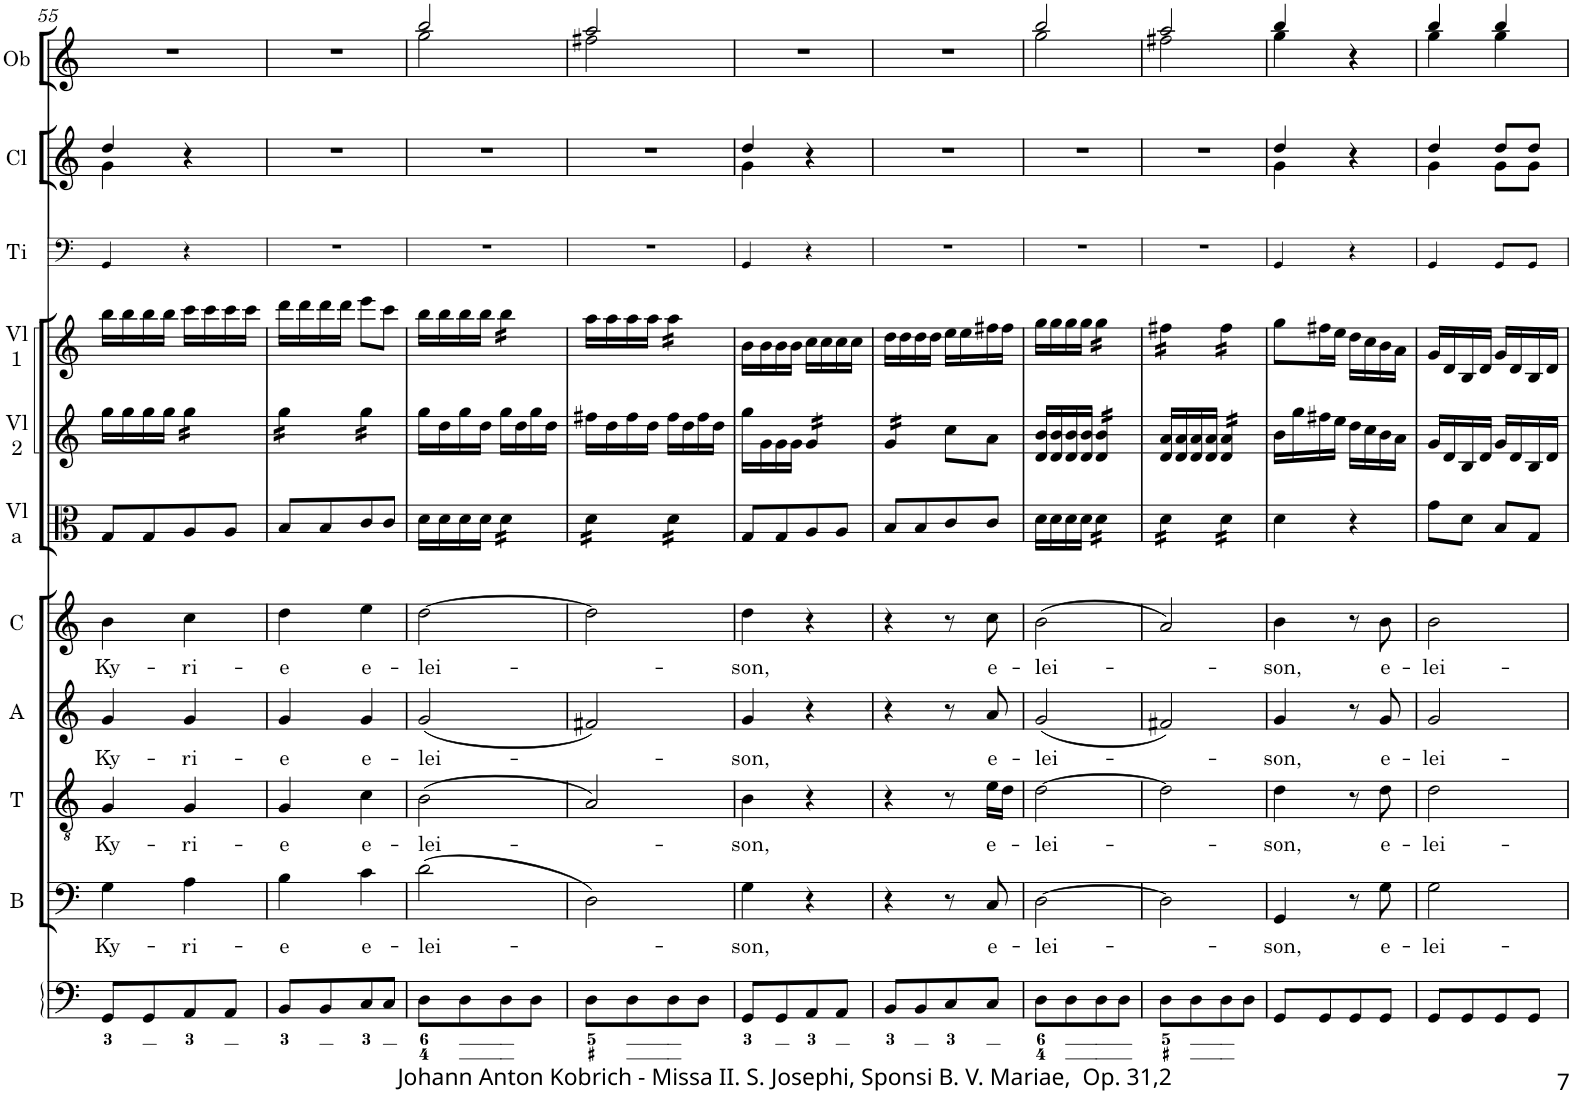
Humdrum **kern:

**kern	**kern	**text	**kern	**text	**kern	**text	**kern	**text	**kern	**kern	**kern	**kern	**kern	**kern
*part11	*part10	*part10	*part9	*part9	*part8	*part8	*part7	*part7	*part6	*part5	*part4	*part3	*part2	*part1
*staff11	*staff10	*staff10	*staff9	*staff9	*staff8	*staff8	*staff7	*staff7	*staff6	*staff5	*staff4	*staff3	*staff2	*staff1
*I"Violoncello &amp; Organo	*I"Basso	*	*I"Tenore	*	*I"Alto	*	*I"Canto	*	*I"Viola	*I"Violino 2	*I"Violino 1	*I"Timpano	*I"Corni / Clarini	*I"Oboi
*	*I'B	*	*I'T	*	*I'A	*	*I'C	*	*I'Vl a	*I'Vl 2	*I'Vl 1	*I'Ti	*I'Cl	*I'Ob
!!LO:PB:g=z
*clefF4	*clefF4	*	*clefGv2	*	*clefG2	*	*clefG2	*	*clefC3	*clefG2	*clefG2	*clefF4	*clefG2	*clefG2
*	*	*	*	*	*	*	*	*	*	*	*	*	*Trd1c2	*
*k[]	*k[]	*	*k[]	*	*k[]	*	*k[]	*	*k[]	*k[]	*k[]	*k[]	*k[]	*k[]
*M2/4	*M2/4	*	*M2/4	*	*M2/4	*	*M2/4	*	*M2/4	*M2/4	*M2/4	*M2/4	*M2/4	*M2/4
=55	=55	=55	=55	=55	=55	=55	=55	=55	=55	=55	=55	=55	=55	=55
!	!	!LO:LY:b	!	!LO:LY:b	!	!LO:LY:b	!	!LO:LY:b	!	!	!	!	!	!
*	*	*	*	*	*	*	*	*	*	*	*	*	*^	*^
8GG/L	4G\	Ky-	4G/	Ky-	4g/	Ky-	4b\	Ky-	8G/L	16gg\LL	16bb\LL	4GG/	4dd/	4g\	2r	2r
.	.	.	.	.	.	.	.	.	.	16gg\	16bb\	.	.	.	.	.
8GG/	.	.	.	.	.	.	.	.	8G/	16gg\	16bb\	.	.	.	.	.
.	.	.	.	.	.	.	.	.	.	16gg\JJ	16bb\JJ	.	.	.	.	.
!	!	!LO:LY:b	!	!LO:LY:b	!	!LO:LY:b	!	!LO:LY:b	!	!	!	!	!	!	!	!
*	*	*	*	*	*	*	*	*	*	*tremolo	*	*	*	*	*	*
8AA/	4A\	-ri-	4G/	-ri-	4g/	-ri-	4cc\	-ri-	8A/	16gg\LL	16ccc\LL	4r	4r	4r	.	.
.	.	.	.	.	.	.	.	.	.	16gg\	16ccc\	.	.	.	.	.
8AA/J	.	.	.	.	.	.	.	.	8A/J	16gg\	16ccc\	.	.	.	.	.
.	.	.	.	.	.	.	.	.	.	16gg\JJ	16ccc\JJ	.	.	.	.	.
=56	=56	=56	=56	=56	=56	=56	=56	=56	=56	=56	=56	=56	=56	=56	=56	=56
!	!	!LO:LY:b	!	!LO:LY:b	!	!LO:LY:b	!	!LO:LY:b	!	!	!	!	!	!	!	!
8BB/L	4B\	-e	4G/	-e	4g/	-e	4dd\	-e	8B/L	16gg\LL	16ddd\LL	2r	2r	2r	2r	2r
.	.	.	.	.	.	.	.	.	.	16gg\	16ddd\	.	.	.	.	.
8BB/	.	.	.	.	.	.	.	.	8B/	16gg\	16ddd\	.	.	.	.	.
.	.	.	.	.	.	.	.	.	.	16gg\JJ	16ddd\JJ	.	.	.	.	.
!	!	!LO:LY:b	!	!LO:LY:b	!	!LO:LY:b	!	!LO:LY:b	!	!	!	!	!	!	!	!
8C/	4c\	e-	4c\	e-	4g/	e-	4ee\	e-	8c/	16gg\LL	8eee\L	.	.	.	.	.
.	.	.	.	.	.	.	.	.	.	16gg\	.	.	.	.	.	.
8C/J	.	.	.	.	.	.	.	.	8c/J	16gg\	8ccc\J	.	.	.	.	.
.	.	.	.	.	.	.	.	.	.	16gg\JJ	.	.	.	.	.	.
*	*	*	*	*	*	*	*	*	*	*Xtremolo	*	*	*	*	*	*
=57	=57	=57	=57	=57	=57	=57	=57	=57	=57	=57	=57	=57	=57	=57	=57	=57
!	!	!LO:LY:b	!	!LO:LY:b	!	!LO:LY:b	!	!LO:LY:b	!	!	!	!	!	!	!	!
8D\L	(2d\	-lei-	(2B\	-lei-	(2g/	-lei-	[2dd\	-lei-	16d\LL	16gg\LL	16bb\LL	2r	2r	2r	2bb/	2gg\
.	.	.	.	.	.	.	.	.	16d\	16dd\	16bb\	.	.	.	.	.
8D\	.	.	.	.	.	.	.	.	16d\	16gg\	16bb\	.	.	.	.	.
.	.	.	.	.	.	.	.	.	16d\JJ	16dd\JJ	16bb\JJ	.	.	.	.	.
*	*	*	*	*	*	*	*	*	*tremolo	*	*	*	*	*	*	*
*	*	*	*	*	*	*	*	*	*	*	*tremolo	*	*	*	*	*
8D\	.	.	.	.	.	.	.	.	16d\LL	16gg\LL	16bb\LL	.	.	.	.	.
.	.	.	.	.	.	.	.	.	16d\	16dd\	16bb\	.	.	.	.	.
8D\J	.	.	.	.	.	.	.	.	16d\	16gg\	16bb\	.	.	.	.	.
.	.	.	.	.	.	.	.	.	16d\JJ	16dd\JJ	16bb\JJ	.	.	.	.	.
*	*	*	*	*	*	*	*	*	*	*	*Xtremolo	*	*	*	*	*
=58	=58	=58	=58	=58	=58	=58	=58	=58	=58	=58	=58	=58	=58	=58	=58	=58
8D\L	2D\)	.	2A/)	.	2f#X/)	.	2dd\]	.	16d\LL	16ff#X\LL	16aa\LL	2r	2r	2r	2aa/	2ff#X\
.	.	.	.	.	.	.	.	.	16d\	16dd\	16aa\	.	.	.	.	.
8D\	.	.	.	.	.	.	.	.	16d\	16ff#\	16aa\	.	.	.	.	.
.	.	.	.	.	.	.	.	.	16d\JJ	16dd\JJ	16aa\JJ	.	.	.	.	.
*	*	*	*	*	*	*	*	*	*	*	*tremolo	*	*	*	*	*
8D\	.	.	.	.	.	.	.	.	16d\LL	16ff#\LL	16aa\LL	.	.	.	.	.
.	.	.	.	.	.	.	.	.	16d\	16dd\	16aa\	.	.	.	.	.
8D\J	.	.	.	.	.	.	.	.	16d\	16ff#\	16aa\	.	.	.	.	.
.	.	.	.	.	.	.	.	.	16d\JJ	16dd\JJ	16aa\JJ	.	.	.	.	.
*	*	*	*	*	*	*	*	*	*	*	*Xtremolo	*	*	*	*	*
*	*	*	*	*	*	*	*	*	*Xtremolo	*	*	*	*	*	*	*
=59	=59	=59	=59	=59	=59	=59	=59	=59	=59	=59	=59	=59	=59	=59	=59	=59
!	!	!LO:LY:b	!	!LO:LY:b	!	!LO:LY:b	!	!LO:LY:b	!	!	!	!	!	!	!	!
8GG/L	4G\	-son,	4B\	-son,	4g/	-son,	4dd\	-son,	8G/L	16gg\LL	16b\LL	4GG/	4dd/	4g\	2r	2r
.	.	.	.	.	.	.	.	.	.	16g\	16b\	.	.	.	.	.
8GG/	.	.	.	.	.	.	.	.	8G/	16g\	16b\	.	.	.	.	.
.	.	.	.	.	.	.	.	.	.	16g\JJ	16b\JJ	.	.	.	.	.
*	*	*	*	*	*	*	*	*	*	*tremolo	*	*	*	*	*	*
8AA/	4r	.	4r	.	4r	.	4r	.	8A/	16g/LL	16cc\LL	4r	4r	4r	.	.
.	.	.	.	.	.	.	.	.	.	16g/	16cc\	.	.	.	.	.
8AA/J	.	.	.	.	.	.	.	.	8A/J	16g/	16cc\	.	.	.	.	.
.	.	.	.	.	.	.	.	.	.	16g/JJ	16cc\JJ	.	.	.	.	.
=60	=60	=60	=60	=60	=60	=60	=60	=60	=60	=60	=60	=60	=60	=60	=60	=60
8BB/L	4r	.	4r	.	4r	.	4r	.	8B/L	16g/LL	16dd\LL	2r	2r	2r	2r	2r
.	.	.	.	.	.	.	.	.	.	16g/	16dd\	.	.	.	.	.
8BB/	.	.	.	.	.	.	.	.	8B/	16g/	16dd\	.	.	.	.	.
.	.	.	.	.	.	.	.	.	.	16g/JJ	16dd\JJ	.	.	.	.	.
*	*	*	*	*	*	*	*	*	*	*Xtremolo	*	*	*	*	*	*
8C/	8r	.	8r	.	8r	.	8r	.	8c/	8cc\L	16ee\LL	.	.	.	.	.
.	.	.	.	.	.	.	.	.	.	.	16ee\	.	.	.	.	.
!	!	!LO:LY:b	!	!LO:LY:b	!	!LO:LY:b	!	!LO:LY:b	!	!	!	!	!	!	!	!
8C/J	8C/	e-	16e\LL	e-	8a/	e-	8cc\	e-	8c/J	8a\J	16ff#X\	.	.	.	.	.
.	.	.	16d\JJ	.	.	.	.	.	.	.	16ff#\JJ	.	.	.	.	.
=61	=61	=61	=61	=61	=61	=61	=61	=61	=61	=61	=61	=61	=61	=61	=61	=61
!	!	!LO:LY:b	!	!LO:LY:b	!	!LO:LY:b	!	!LO:LY:b	!	!	!	!	!	!	!	!
8D\L	[2D\	-lei-	[2d\	-lei-	(2g/	-lei-	(2b\	-lei-	16d\LL	16d/ 16b/LL	16gg\LL	2r	2r	2r	2bb/	2gg\
.	.	.	.	.	.	.	.	.	16d\	16d/ 16b/	16gg\	.	.	.	.	.
8D\	.	.	.	.	.	.	.	.	16d\	16d/ 16b/	16gg\	.	.	.	.	.
.	.	.	.	.	.	.	.	.	16d\JJ	16d/ 16b/JJ	16gg\JJ	.	.	.	.	.
*	*	*	*	*	*	*	*	*	*tremolo	*	*	*	*	*	*	*
*	*	*	*	*	*	*	*	*	*	*tremolo	*	*	*	*	*	*
*	*	*	*	*	*	*	*	*	*	*	*tremolo	*	*	*	*	*
8D\	.	.	.	.	.	.	.	.	16d\LL	16d/ 16b/LL	16gg\LL	.	.	.	.	.
.	.	.	.	.	.	.	.	.	16d\	16d/ 16b/	16gg\	.	.	.	.	.
8D\J	.	.	.	.	.	.	.	.	16d\	16d/ 16b/	16gg\	.	.	.	.	.
.	.	.	.	.	.	.	.	.	16d\JJ	16d/ 16b/JJ	16gg\JJ	.	.	.	.	.
*	*	*	*	*	*	*	*	*	*	*Xtremolo	*	*	*	*	*	*
=62	=62	=62	=62	=62	=62	=62	=62	=62	=62	=62	=62	=62	=62	=62	=62	=62
8D\L	2D\]	.	2d\]	.	2f#X/)	.	2a/)	.	16d\LL	16d/ 16a/LL	16ff#X\LL	2r	2r	2r	2aa/	2ff#X\
.	.	.	.	.	.	.	.	.	16d\	16d/ 16a/	16ff#X\	.	.	.	.	.
8D\	.	.	.	.	.	.	.	.	16d\	16d/ 16a/	16ff#X\	.	.	.	.	.
.	.	.	.	.	.	.	.	.	16d\JJ	16d/ 16a/JJ	16ff#X\JJ	.	.	.	.	.
*	*	*	*	*	*	*	*	*	*	*tremolo	*	*	*	*	*	*
8D\	.	.	.	.	.	.	.	.	16d\LL	16d/ 16a/LL	16ff#\LL	.	.	.	.	.
.	.	.	.	.	.	.	.	.	16d\	16d/ 16a/	16ff#\	.	.	.	.	.
8D\J	.	.	.	.	.	.	.	.	16d\	16d/ 16a/	16ff#\	.	.	.	.	.
.	.	.	.	.	.	.	.	.	16d\JJ	16d/ 16a/JJ	16ff#\JJ	.	.	.	.	.
*	*	*	*	*	*	*	*	*	*	*	*Xtremolo	*	*	*	*	*
*	*	*	*	*	*	*	*	*	*	*Xtremolo	*	*	*	*	*	*
*	*	*	*	*	*	*	*	*	*Xtremolo	*	*	*	*	*	*	*
=63	=63	=63	=63	=63	=63	=63	=63	=63	=63	=63	=63	=63	=63	=63	=63	=63
!	!	!LO:LY:b	!	!LO:LY:b	!	!LO:LY:b	!	!LO:LY:b	!	!	!	!	!	!	!	!
8GG/L	4GG/	-son,	4d\	-son,	4g/	-son,	4b\	-son,	4d\	16b\LL	8gg\L	4GG/	4dd/	4g\	4bb/	4gg\
.	.	.	.	.	.	.	.	.	.	16gg\	.	.	.	.	.	.
8GG/	.	.	.	.	.	.	.	.	.	16ff#X\	16ff#X\L	.	.	.	.	.
.	.	.	.	.	.	.	.	.	.	16ee\JJ	16ee\JJ	.	.	.	.	.
8GG/	8r	.	8r	.	8r	.	8r	.	4r	16dd\LL	16dd\LL	4r	4r	4r	4r	4r
.	.	.	.	.	.	.	.	.	.	16cc\	16cc\	.	.	.	.	.
!	!	!LO:LY:b	!	!LO:LY:b	!	!LO:LY:b	!	!LO:LY:b	!	!	!	!	!	!	!	!
8GG/J	8G\	e-	8d\	e-	8g/	e-	8b\	e-	.	16b\	16b\	.	.	.	.	.
.	.	.	.	.	.	.	.	.	.	16a\JJ	16a\JJ	.	.	.	.	.
=64	=64	=64	=64	=64	=64	=64	=64	=64	=64	=64	=64	=64	=64	=64	=64	=64
!	!	!LO:LY:b	!	!LO:LY:b	!	!LO:LY:b	!	!LO:LY:b	!	!	!	!	!	!	!	!
8GG/L	2G\	-lei-	2d\	-lei-	2g/	-lei-	2b\	-lei-	8g\L	16g/LL	16g/LL	4GG/	4dd/	4g\	4bb/	4gg\
.	.	.	.	.	.	.	.	.	.	16d/	16d/	.	.	.	.	.
8GG/	.	.	.	.	.	.	.	.	8d\J	16B/	16B/	.	.	.	.	.
.	.	.	.	.	.	.	.	.	.	16d/JJ	16d/JJ	.	.	.	.	.
8GG/	.	.	.	.	.	.	.	.	8B/L	16g/LL	16g/LL	8GG/L	8dd/L	8g\L	4bb/	4gg\
.	.	.	.	.	.	.	.	.	.	16d/	16d/	.	.	.	.	.
8GG/J	.	.	.	.	.	.	.	.	8G/J	16B/	16B/	8GG/J	8dd/J	8g\J	.	.
.	.	.	.	.	.	.	.	.	.	16d/JJ	16d/JJ	.	.	.	.	.
*	*	*	*	*	*	*	*	*	*	*	*	*	*v	*v	*	*
*	*	*	*	*	*	*	*	*	*	*	*	*	*	*v	*v
=	=	=	=	=	=	=	=	=	=	=	=	=	=	=
*-	*-	*-	*-	*-	*-	*-	*-	*-	*-	*-	*-	*-	*-	*-
